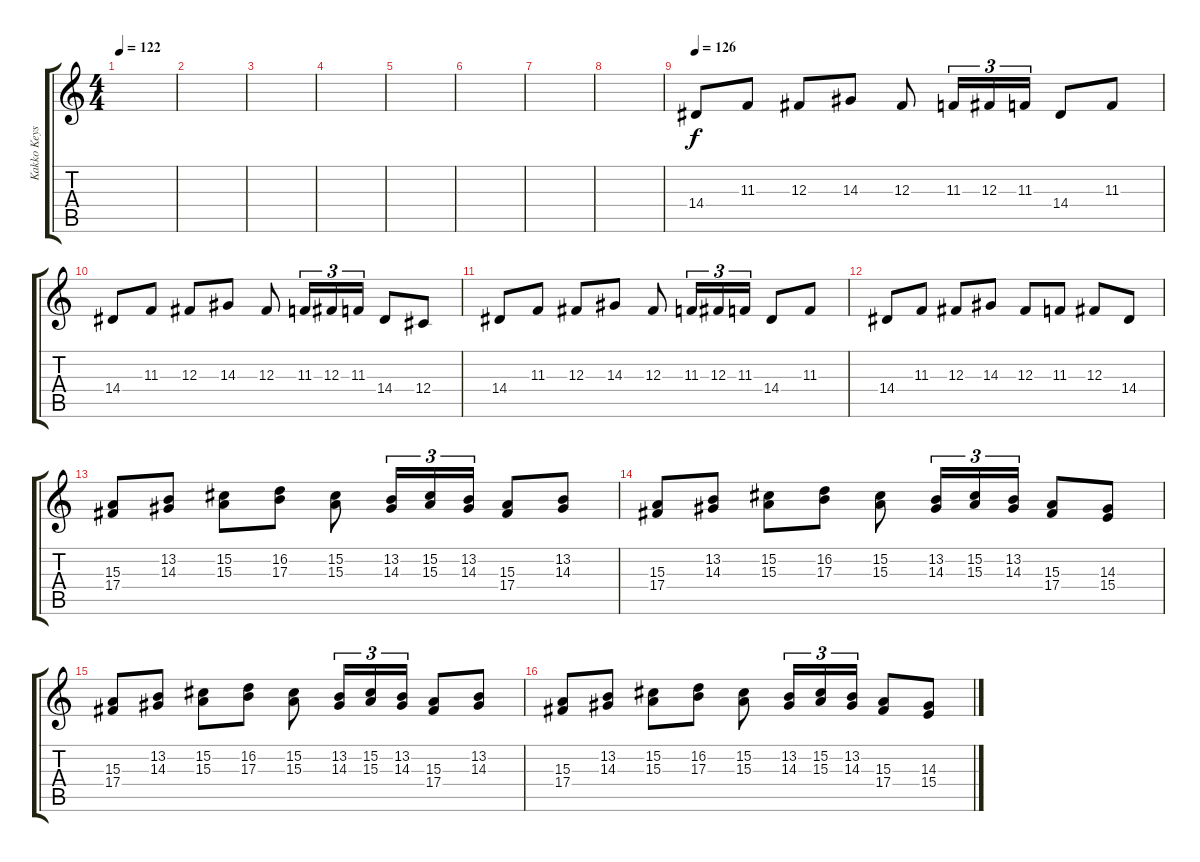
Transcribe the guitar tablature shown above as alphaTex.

\track ("Kakko Keys - Harmonies" "Kakko Keys") {instrument tremolostrings}
\staff {score tabs}
\tuning (Eb4 Bb3 Gb3 Db3 Ab2 Eb2) {hide}
\ts (4 4)
\tempo 122
\clef g2
\ks c
|
|
|
|
|
|
|
|
\tempo 126
14.4.8 11.3.8 12.3.8 14.3.8 12.3.8 11.3.16{tu (3 2)} 12.3.16{tu (3 2)} 11.3.16{tu (3 2)} 14.4.8 11.3.8 |
14.4.8 11.3.8 12.3.8 14.3.8 12.3.8 11.3.16{tu (3 2)} 12.3.16{tu (3 2)} 11.3.16{tu (3 2)} 14.4.8 12.4.8 |
14.4.8 11.3.8 12.3.8 14.3.8 12.3.8 11.3.16{tu (3 2)} 12.3.16{tu (3 2)} 11.3.16{tu (3 2)} 14.4.8 11.3.8 |
14.4.8 11.3.8 12.3.8 14.3.8 12.3.8 11.3.8 12.3.8 14.4.8 |
(15.3 17.4).8 (13.2 14.3).8 (15.2 15.3).8 (16.2 17.3).8 (15.2 15.3).8 (13.2 14.3).16{tu (3 2)} (15.2 15.3).16{tu (3 2)} (13.2 14.3).16{tu (3 2)} (15.3 17.4).8 (13.2 14.3).8 |
(15.3 17.4).8 (13.2 14.3).8 (15.2 15.3).8 (16.2 17.3).8 (15.2 15.3).8 (13.2 14.3).16{tu (3 2)} (15.2 15.3).16{tu (3 2)} (13.2 14.3).16{tu (3 2)} (15.3 17.4).8 (14.3 15.4).8 |
(15.3 17.4).8 (13.2 14.3).8 (15.2 15.3).8 (16.2 17.3).8 (15.2 15.3).8 (13.2 14.3).16{tu (3 2)} (15.2 15.3).16{tu (3 2)} (13.2 14.3).16{tu (3 2)} (15.3 17.4).8 (13.2 14.3).8 |
(15.3 17.4).8 (13.2 14.3).8 (15.2 15.3).8 (16.2 17.3).8 (15.2 15.3).8 (13.2 14.3).16{tu (3 2)} (15.2 15.3).16{tu (3 2)} (13.2 14.3).16{tu (3 2)} (15.3 17.4).8 (14.3 15.4).8
